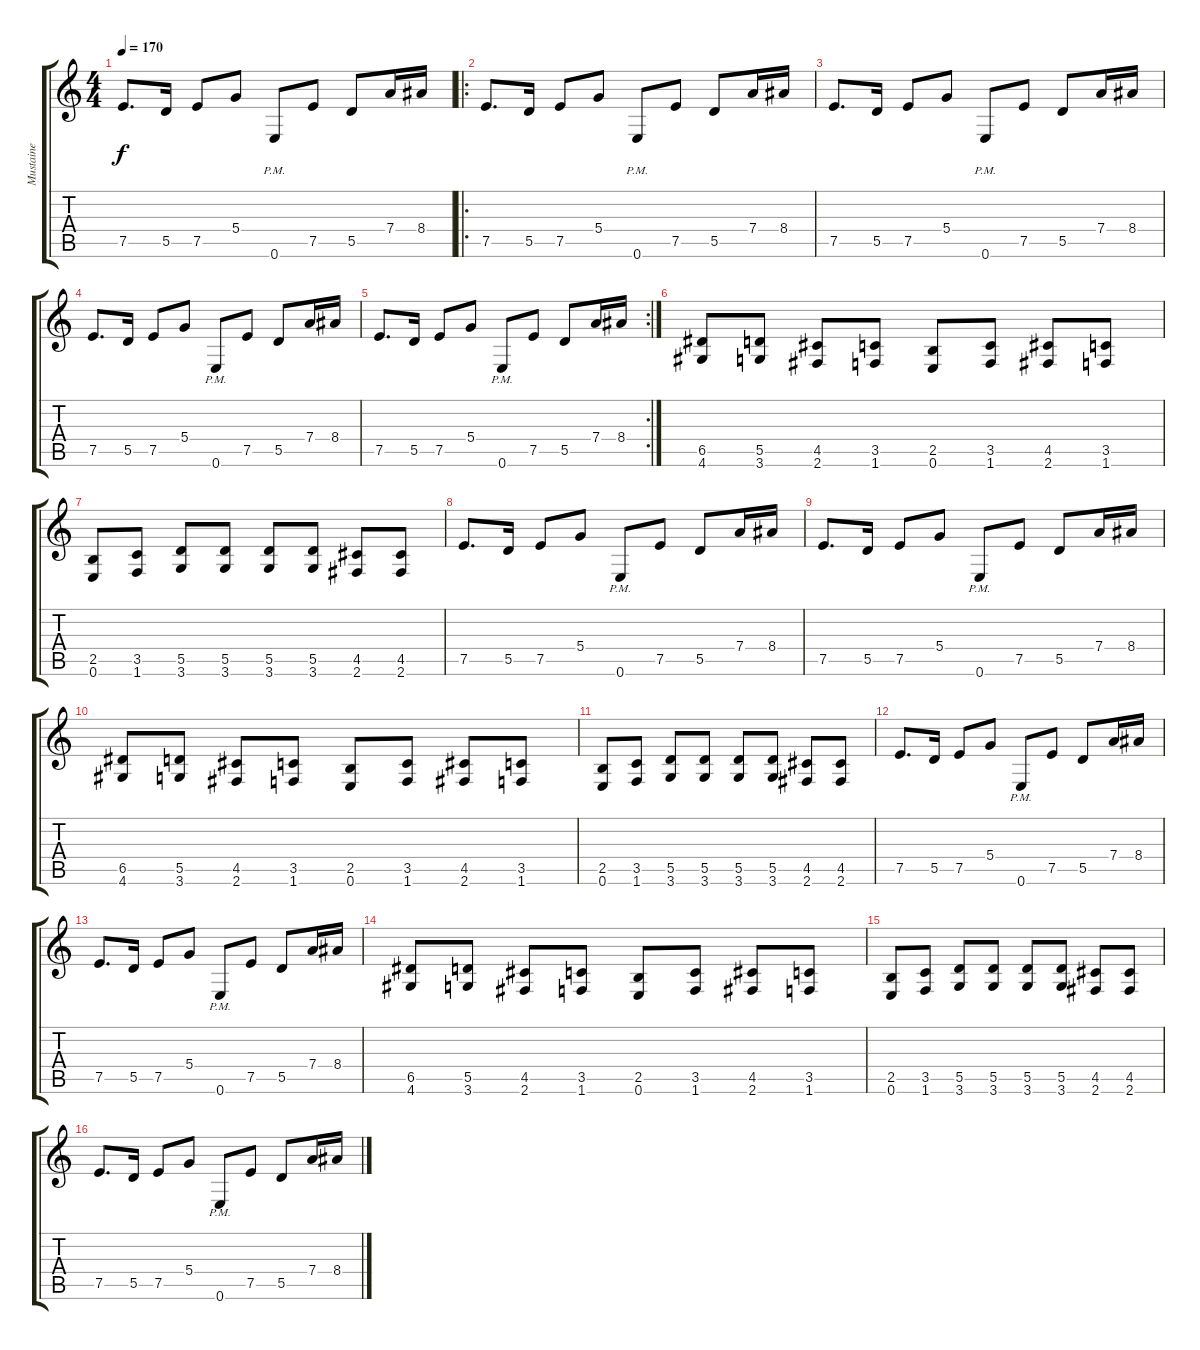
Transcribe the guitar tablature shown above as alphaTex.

\track ("Mustaine" "Mustaine") {instrument distortionguitar}
\staff {score tabs}
\tuning (E4 B3 G3 D3 A2 E2) {hide}
\ts (4 4)
\tempo 170
\clef g2
\ks c
7.5.8{d dy f} 5.5.16 7.5.8 5.4.8 0.6{pm}.8 7.5.8 5.5.8 7.4.16 8.4.16 |
\ro
7.5.8{d} 5.5.16 7.5.8 5.4.8 0.6{pm}.8 7.5.8 5.5.8 7.4.16 8.4.16 |
7.5.8{d} 5.5.16 7.5.8 5.4.8 0.6{pm}.8 7.5.8 5.5.8 7.4.16 8.4.16 |
7.5.8{d} 5.5.16 7.5.8 5.4.8 0.6{pm}.8 7.5.8 5.5.8 7.4.16 8.4.16 |
\rc 2
7.5.8{d} 5.5.16 7.5.8 5.4.8 0.6{pm}.8 7.5.8 5.5.8 7.4.16 8.4.16 |
(6.5 4.6).8 (5.5 3.6).8 (4.5 2.6).8 (3.5 1.6).8 (2.5 0.6).8 (3.5 1.6).8 (4.5 2.6).8 (3.5 1.6).8 |
(2.5 0.6).8 (3.5 1.6).8 (5.5 3.6).8 (5.5 3.6).8 (5.5 3.6).8 (5.5 3.6).8 (4.5 2.6).8 (4.5 2.6).8 |
7.5.8{d} 5.5.16 7.5.8 5.4.8 0.6{pm}.8 7.5.8 5.5.8 7.4.16 8.4.16 |
7.5.8{d} 5.5.16 7.5.8 5.4.8 0.6{pm}.8 7.5.8 5.5.8 7.4.16 8.4.16 |
(6.5 4.6).8 (5.5 3.6).8 (4.5 2.6).8 (3.5 1.6).8 (2.5 0.6).8 (3.5 1.6).8 (4.5 2.6).8 (3.5 1.6).8 |
(2.5 0.6).8 (3.5 1.6).8 (5.5 3.6).8 (5.5 3.6).8 (5.5 3.6).8 (5.5 3.6).8 (4.5 2.6).8 (4.5 2.6).8 |
7.5.8{d} 5.5.16 7.5.8 5.4.8 0.6{pm}.8 7.5.8 5.5.8 7.4.16 8.4.16 |
7.5.8{d} 5.5.16 7.5.8 5.4.8 0.6{pm}.8 7.5.8 5.5.8 7.4.16 8.4.16 |
(6.5 4.6).8 (5.5 3.6).8 (4.5 2.6).8 (3.5 1.6).8 (2.5 0.6).8 (3.5 1.6).8 (4.5 2.6).8 (3.5 1.6).8 |
(2.5 0.6).8 (3.5 1.6).8 (5.5 3.6).8 (5.5 3.6).8 (5.5 3.6).8 (5.5 3.6).8 (4.5 2.6).8 (4.5 2.6).8 |
7.5.8{d} 5.5.16 7.5.8 5.4.8 0.6{pm}.8 7.5.8 5.5.8 7.4.16 8.4.16
